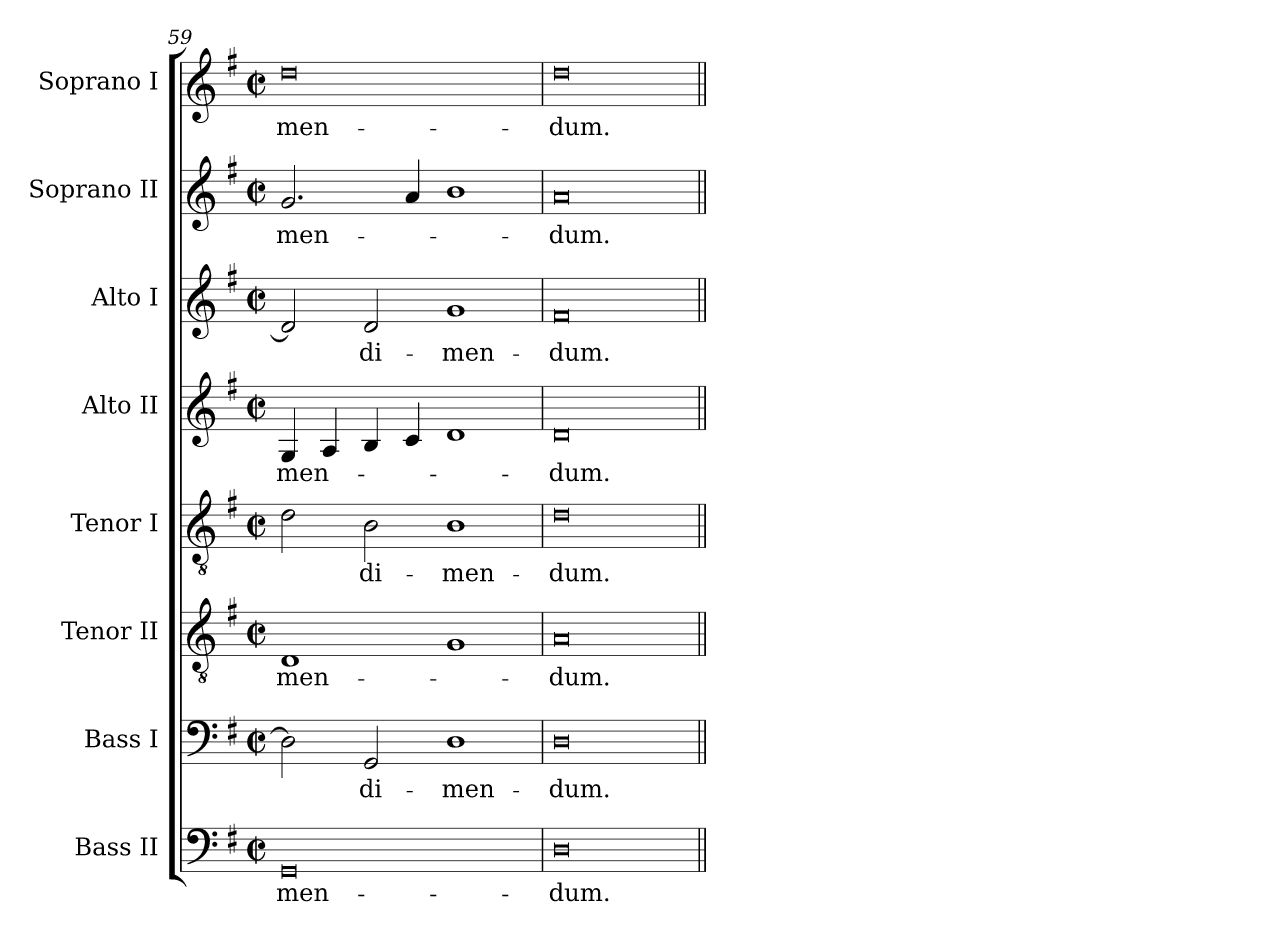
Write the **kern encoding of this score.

**kern	**text	**kern	**text	**kern	**text	**kern	**text	**kern	**text	**kern	**text	**kern	**text	**kern	**text
*part8	*part8	*part7	*part7	*part6	*part6	*part5	*part5	*part4	*part4	*part3	*part3	*part2	*part2	*part1	*part1
*staff8	*staff8	*staff7	*staff7	*staff6	*staff6	*staff5	*staff5	*staff4	*staff4	*staff3	*staff3	*staff2	*staff2	*staff1	*staff1
*I"Bass II	*	*I"Bass I	*	*I"Tenor II	*	*I"Tenor I	*	*I"Alto II	*	*I"Alto I	*	*I"Soprano II	*	*I"Soprano I	*
*I'BII	*	*I'BI	*	*I'TII	*	*I'TI	*	*I'AII	*	*I'AI	*	*	*	*	*
*clefF4	*	*clefF4	*	*clefGv2	*	*clefGv2	*	*clefG2	*	*clefG2	*	*clefG2	*	*clefG2	*
*k[f#]	*	*k[f#]	*	*k[f#]	*	*k[f#]	*	*k[f#]	*	*k[f#]	*	*k[f#]	*	*k[f#]	*
*G:	*	*G:	*	*G:	*	*G:	*	*G:	*	*G:	*	*G:	*	*G:	*
*M2/2	*	*M2/2	*	*M2/2	*	*M2/2	*	*M2/2	*	*M2/2	*	*M2/2	*	*M2/2	*
*met(c|)	*	*met(c|)	*	*met(c|)	*	*met(c|)	*	*met(c|)	*	*met(c|)	*	*met(c|)	*	*met(c|)	*
=59	=59	=59	=59	=59	=59	=59	=59	=59	=59	=59	=59	=59	=59	=59	=59
!	!LO:LY:b:color=#000000	!	!	!	!	!	!	!	!	!	!	!	!	!	!
!	!	!	!	!	!LO:LY:b:color=#000000	!	!	!	!	!	!	!	!	!	!
!	!	!	!	!	!	!	!	!	!LO:LY:b:color=#000000	!	!	!	!	!	!
!	!	!	!	!	!	!	!	!	!	!	!	!	!LO:LY:b:color=#000000	!	!
!	!	!	!	!	!	!	!	!	!	!	!	!	!	!	!LO:LY:b:color=#000000
0GGi	-men-	2Di\]	.	1Di	-men-	2di\	.	4Gi/	-men-	2di/]	.	2.gi/	-men-	0ddi	-men-
.	.	.	.	.	.	.	.	4Ai/	.	.	.	.	.	.	.
!	!	!	!LO:LY:b:color=#000000	!	!	!	!	!	!	!	!	!	!	!	!
!	!	!	!	!	!	!	!LO:LY:b:color=#000000	!	!	!	!	!	!	!	!
!	!	!	!	!	!	!	!	!	!	!	!LO:LY:b:color=#000000	!	!	!	!
.	.	2GGi/	-di-	.	.	2Bi\	-di-	4Bi/	.	2di/	-di-	.	.	.	.
.	.	.	.	.	.	.	.	4ci/	.	.	.	4ai/	.	.	.
!	!	!	!LO:LY:b:color=#000000	!	!	!	!	!	!	!	!	!	!	!	!
!	!	!	!	!	!	!	!LO:LY:b:color=#000000	!	!	!	!	!	!	!	!
!	!	!	!	!	!	!	!	!	!	!	!LO:LY:b:color=#000000	!	!	!	!
.	.	1Di	-men-	1Gi	.	1Bi	-men-	1di	.	1gi	-men-	1bi	.	.	.
=60	=60	=60	=60	=60	=60	=60	=60	=60	=60	=60	=60	=60	=60	=60	=60
!	!LO:LY:b:color=#000000	!	!	!	!	!	!	!	!	!	!	!	!	!	!
!	!	!	!LO:LY:b:color=#000000	!	!	!	!	!	!	!	!	!	!	!	!
!	!	!	!	!	!LO:LY:b:color=#000000	!	!	!	!	!	!	!	!	!	!
!	!	!	!	!	!	!	!LO:LY:b:color=#000000	!	!	!	!	!	!	!	!
!	!	!	!	!	!	!	!	!	!LO:LY:b:color=#000000	!	!	!	!	!	!
!	!	!	!	!	!	!	!	!	!	!	!LO:LY:b:color=#000000	!	!	!	!
!	!	!	!	!	!	!	!	!	!	!	!	!	!LO:LY:b:color=#000000	!	!
!	!	!	!	!	!	!	!	!	!	!	!	!	!	!	!LO:LY:b:color=#000000
0Di	-dum.	0Di	-dum.	0Ai	-dum.	0di	-dum.	0di	-dum.	0f#i	-dum.	0ai	-dum.	0ddi	-dum.
=||	=||	=||	=||	=||	=||	=||	=||	=||	=||	=||	=||	=||	=||	=||	=||
*-	*-	*-	*-	*-	*-	*-	*-	*-	*-	*-	*-	*-	*-	*-	*-
